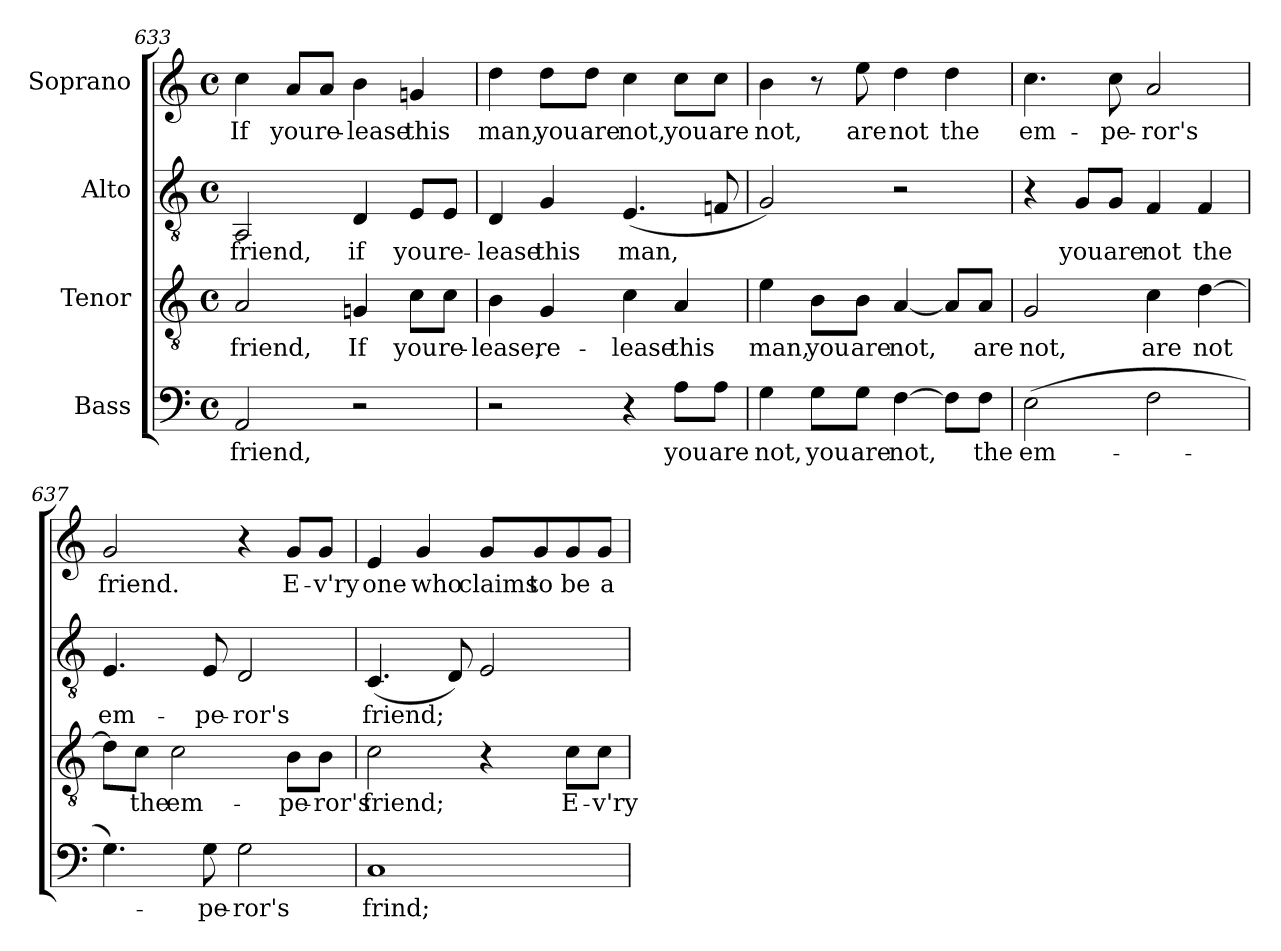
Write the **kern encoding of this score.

**kern	**text	**kern	**text	**kern	**text	**kern	**text
*part4	*part4	*part3	*part3	*part2	*part2	*part1	*part1
*staff4	*staff4	*staff3	*staff3	*staff2	*staff2	*staff1	*staff1
*I"Bass	*	*I"Tenor	*	*I"Alto	*	*I"Soprano	*
!!LO:LB:g=z
*clefF4	*	*clefGv2	*	*clefGv2	*	*clefG2	*
*	*	*ITrd7c12	*	*ITrd7c12	*	*	*
*k[]	*	*k[]	*	*k[]	*	*k[]	*
*C:	*	*C:	*	*C:	*	*C:	*
*M4/4	*	*M4/4	*	*M4/4	*	*M4/4	*
*met(c)	*	*met(c)	*	*met(c)	*	*met(c)	*
=633	=633	=633	=633	=633	=633	=633	=633
!	!LO:LY:b:color=#000000	!	!	!	!	!	!
!	!	!	!LO:LY:b:color=#000000	!	!	!	!
!	!	!	!	!	!LO:LY:b:color=#000000	!	!
!	!	!	!	!	!	!	!LO:LY:b:color=#000000
2AAi/	friend,	2AAi/	friend,	2AAAi/	friend,	4cci\	If
!	!	!	!	!	!	!	!LO:LY:b:color=#000000
.	.	.	.	.	.	8ai/L	you
!	!	!	!	!	!	!	!LO:LY:b:color=#000000
.	.	.	.	.	.	8ai/J	re-
!	!	!	!LO:LY:b:color=#000000	!	!	!	!
!	!	!	!	!	!LO:LY:b:color=#000000	!	!
!	!	!	!	!	!	!	!LO:LY:b:color=#000000
2r	.	4GGni/	If	4DDi/	if	4bi\	-lease
!	!	!	!LO:LY:b:color=#000000	!	!	!	!
!	!	!	!	!	!LO:LY:b:color=#000000	!	!
!	!	!	!	!	!	!	!LO:LY:b:color=#000000
.	.	8Ci\L	you	8EEi/L	you	4gni/	this
!	!	!	!LO:LY:b:color=#000000	!	!	!	!
!	!	!	!	!	!LO:LY:b:color=#000000	!	!
.	.	8Ci\J	re-	8EEi/J	re-	.	.
=634	=634	=634	=634	=634	=634	=634	=634
!	!	!	!LO:LY:b:color=#000000	!	!	!	!
!	!	!	!	!	!LO:LY:b:color=#000000	!	!
!	!	!	!	!	!	!	!LO:LY:b:color=#000000
2r	.	4BBi\	-lease,	4DDi/	-lease	4ddi\	man,
!	!	!	!LO:LY:b:color=#000000	!	!	!	!
!	!	!	!	!	!LO:LY:b:color=#000000	!	!
!	!	!	!	!	!	!	!LO:LY:b:color=#000000
.	.	4GGi/	re-	4GGi/	this	8ddi\L	you
!	!	!	!	!	!	!	!LO:LY:b:color=#000000
.	.	.	.	.	.	8ddi\J	are
!	!	!	!LO:LY:b:color=#000000	!	!	!	!
!	!	!	!	!	!LO:LY:b:color=#000000	!	!
!	!	!	!	!	!	!	!LO:LY:b:color=#000000
4r	.	4Ci\	-lease	(4.EEi/	man,	4cci\	not,
!	!LO:LY:b:color=#000000	!	!	!	!	!	!
!	!	!	!LO:LY:b:color=#000000	!	!	!	!
!	!	!	!	!	!	!	!LO:LY:b:color=#000000
8Ai\L	you	4AAi/	this	.	.	8cci\L	you
!	!LO:LY:b:color=#000000	!	!	!	!	!	!
!	!	!	!	!	!	!	!LO:LY:b:color=#000000
8Ai\J	are	.	.	8FFni/	.	8cci\J	are
=635	=635	=635	=635	=635	=635	=635	=635
!	!LO:LY:b:color=#000000	!	!	!	!	!	!
!	!	!	!LO:LY:b:color=#000000	!	!	!	!
!	!	!	!	!	!	!	!LO:LY:b:color=#000000
4Gi\	not,	4Ei\	man,	2GGi/)	.	4bi\	not,
!	!LO:LY:b:color=#000000	!	!	!	!	!	!
!	!	!	!LO:LY:b:color=#000000	!	!	!	!
8Gi\L	you	8BBi\L	you	.	.	8r	.
!	!LO:LY:b:color=#000000	!	!	!	!	!	!
!	!	!	!LO:LY:b:color=#000000	!	!	!	!
!	!	!	!	!	!	!	!LO:LY:b:color=#000000
8Gi\J	are	8BBi\J	are	.	.	8eei\	are
!	!LO:LY:b:color=#000000	!	!	!	!	!	!
!	!	!	!LO:LY:b:color=#000000	!	!	!	!
!	!	!	!	!	!	!	!LO:LY:b:color=#000000
[>4Fi\	not,	[<4AAi/	not,	2r	.	4ddi\	not
!	!	!	!	!	!	!	!LO:LY:b:color=#000000
8Fi\L]	.	8AAi/L]	.	.	.	4ddi\	the
!	!LO:LY:b:color=#000000	!	!	!	!	!	!
!	!	!	!LO:LY:b:color=#000000	!	!	!	!
8Fi\J	the	8AAi/J	are	.	.	.	.
=636	=636	=636	=636	=636	=636	=636	=636
!	!LO:LY:b:color=#000000	!	!	!	!	!	!
!	!	!	!LO:LY:b:color=#000000	!	!	!	!
!	!	!	!	!	!	!	!LO:LY:b:color=#000000
(2Ei\	em-	2GGi/	not,	4r	.	4.cci\	em-
!	!	!	!	!	!LO:LY:b:color=#000000	!	!
.	.	.	.	8GGi/L	you	.	.
!	!	!	!	!	!LO:LY:b:color=#000000	!	!
!	!	!	!	!	!	!	!LO:LY:b:color=#000000
.	.	.	.	8GGi/J	are	8cci\	-pe-
!	!	!	!LO:LY:b:color=#000000	!	!	!	!
!	!	!	!	!	!LO:LY:b:color=#000000	!	!
!	!	!	!	!	!	!	!LO:LY:b:color=#000000
2Fi\	.	4Ci\	are	4FFi/	not	2ai/	-ror's
!	!	!	!LO:LY:b:color=#000000	!	!	!	!
!	!	!	!	!	!LO:LY:b:color=#000000	!	!
.	.	[>4Di\	not	4FFi/	the	.	.
!!LO:LB:g=z
=637	=637	=637	=637	=637	=637	=637	=637
!	!	!	!	!	!LO:LY:b:color=#000000	!	!
!	!	!	!	!	!	!	!LO:LY:b:color=#000000
4.Gi\)	.	8Di\L]	.	4.EEi/	em-	2gi/	friend.
!	!	!	!LO:LY:b:color=#000000	!	!	!	!
.	.	8Ci\J	the	.	.	.	.
!	!	!	!LO:LY:b:color=#000000	!	!	!	!
.	.	2Ci\	em-	.	.	.	.
!	!LO:LY:b:color=#000000	!	!	!	!	!	!
!	!	!	!	!	!LO:LY:b:color=#000000	!	!
8Gi\	-pe-	.	.	8EEi/	-pe-	.	.
!	!LO:LY:b:color=#000000	!	!	!	!	!	!
!	!	!	!	!	!LO:LY:b:color=#000000	!	!
2Gi\	-ror's	.	.	2DDi/	-ror's	4r	.
!	!	!	!LO:LY:b:color=#000000	!	!	!	!
!	!	!	!	!	!	!	!LO:LY:b:color=#000000
.	.	8BBi\L	-pe-	.	.	8gi/L	E-
!	!	!	!LO:LY:b:color=#000000	!	!	!	!
!	!	!	!	!	!	!	!LO:LY:b:color=#000000
.	.	8BBi\J	-ror's	.	.	8gi/J	-v'ry
=638	=638	=638	=638	=638	=638	=638	=638
!	!LO:LY:b:color=#000000	!	!	!	!	!	!
!	!	!	!LO:LY:b:color=#000000	!	!	!	!
!	!	!	!	!	!LO:LY:b:color=#000000	!	!
!	!	!	!	!	!	!	!LO:LY:b:color=#000000
1Ci	frind;	2Ci\	friend;	(4.CCi/	friend;	4ei/	one
!	!	!	!	!	!	!	!LO:LY:b:color=#000000
.	.	.	.	.	.	4gi/	who
.	.	.	.	8DDi/)	.	.	.
!	!	!	!	!	!	!	!LO:LY:b:color=#000000
.	.	4r	.	2EEi/	.	8gi/L	claims
!	!	!	!	!	!	!	!LO:LY:b:color=#000000
.	.	.	.	.	.	8gi/	to
!	!	!	!LO:LY:b:color=#000000	!	!	!	!
!	!	!	!	!	!	!	!LO:LY:b:color=#000000
.	.	8Ci\L	E-	.	.	8gi/	be
!	!	!	!LO:LY:b:color=#000000	!	!	!	!
!	!	!	!	!	!	!	!LO:LY:b:color=#000000
.	.	8Ci\J	-v'ry	.	.	8gi/J	a
=	=	=	=	=	=	=	=
*-	*-	*-	*-	*-	*-	*-	*-
